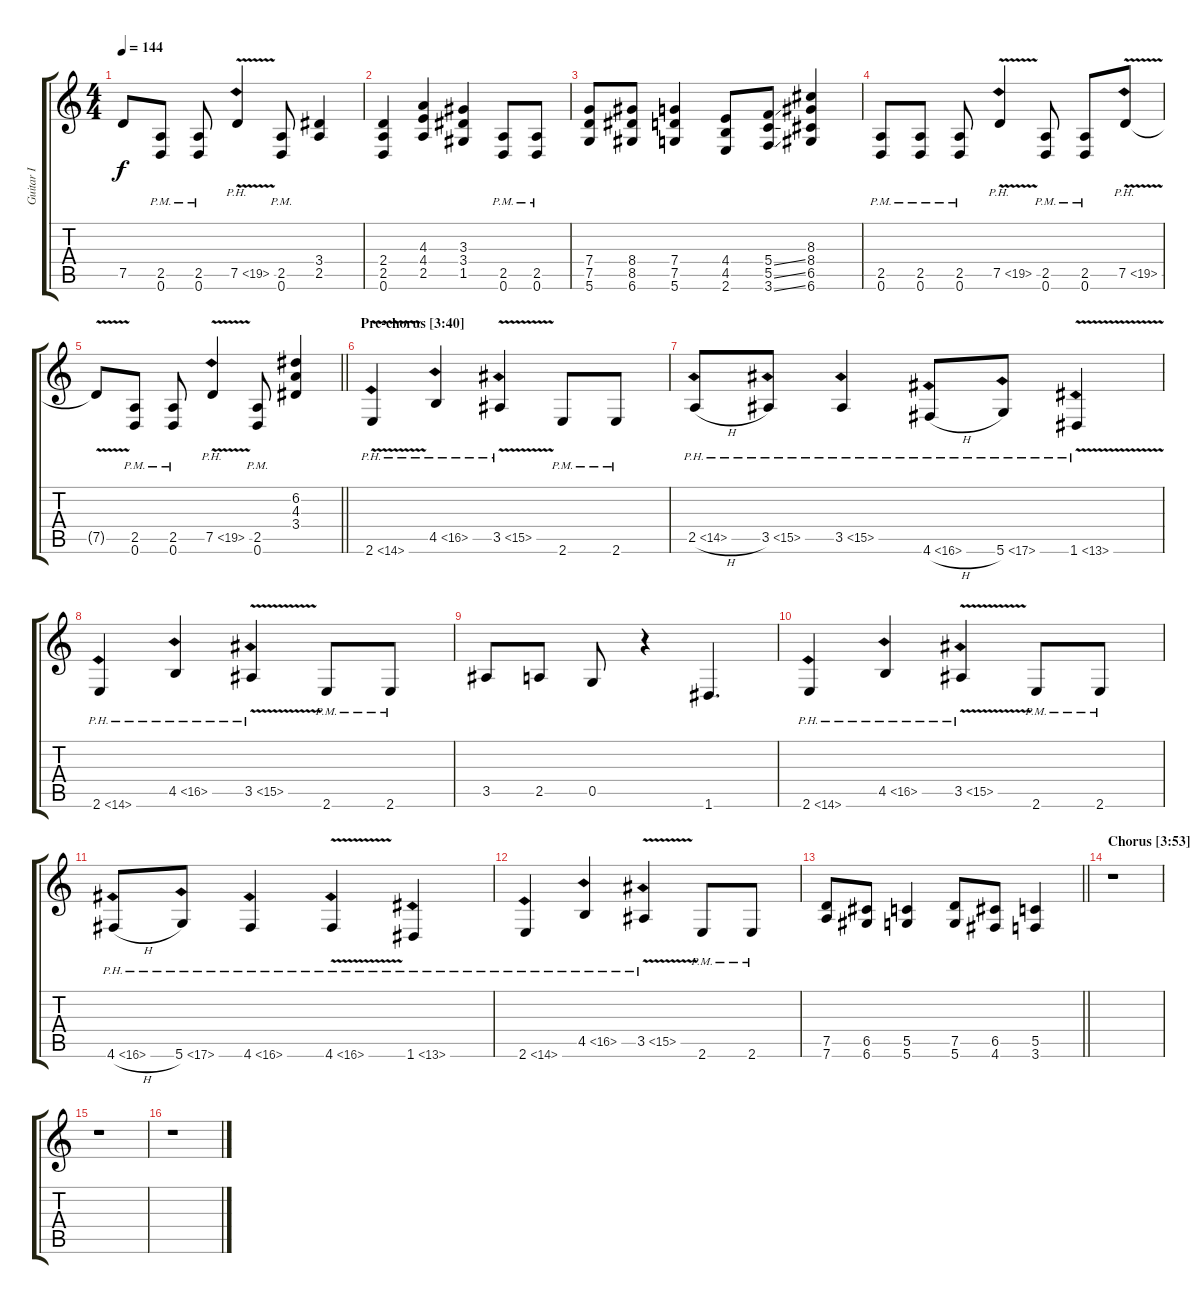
\track ("Guitar I" "Guitar I") {instrument overdrivenguitar}
\staff {score tabs}
\tuning (D4 A3 F3 C3 G2 D2) {hide}
\ts (4 4)
\tempo 144
\clef g2
\ks c
7.5{t}.8{dy f} (2.5{pm} 0.6{pm}).8 (2.5{pm} 0.6{pm}).8 7.5{ph 12 v}.4 (2.5{pm} 0.6{pm}).8 (3.4 2.5).4 |
(2.4 2.5 0.6).4 (4.3 4.4 2.5).4 (3.3 3.4 1.5).4 (2.5{pm} 0.6{pm}).8 (2.5{pm} 0.6{pm}).8 |
(7.4 7.5 5.6).8 (8.4 8.5 6.6).8 (7.4 7.5 5.6).4 (4.4 4.5 2.6).8 (5.4{ss} 5.5{ss} 3.6{ss}).8 (8.3 8.4 6.5 6.6).4 |
(2.5{pm} 0.6{pm}).8 (2.5{pm} 0.6{pm}).8 (2.5{pm} 0.6{pm}).8 7.5{ph 12 v}.4 (2.5{pm} 0.6{pm}).8 (2.5{pm} 0.6{pm}).8 7.5{ph 12 v}.8 |
\barLineRight lightlight
7.5{t}.8 (2.5{pm} 0.6{pm}).8 (2.5{pm} 0.6{pm}).8 7.5{ph 12 v}.4 (2.5{pm} 0.6{pm}).8 (6.2 4.3 3.4).4 |
\section ("" "Pre-chorus [3:40]")
2.6{ph 12 v}.4 4.5{ph 12}.4 3.5{ph 12 v}.4 2.6{pm}.8 2.6{pm}.8 |
2.5{ph 12 h}.8 3.5{ph 12}.8 3.5{ph 12}.4 4.6{ph 12 h}.8 5.6{ph 12}.8 1.6{ph 12 v}.4 |
2.6{ph 12}.4 4.5{ph 12}.4 3.5{ph 12 v}.4 2.6{pm}.8 2.6{pm}.8 |
3.5.8 2.5.8 0.5.8 r.4 1.6.4{d} |
2.6{ph 12}.4 4.5{ph 12}.4 3.5{ph 12 v}.4 2.6{pm}.8 2.6{pm}.8 |
4.6{ph 12 h}.8 5.6{ph 12}.8 4.6{ph 12}.4 4.6{ph 12 v}.4 1.6{ph 12}.4 |
2.6{ph 12}.4 4.5{ph 12}.4 3.5{ph 12 v}.4 2.6{pm}.8 2.6{pm}.8 |
\barLineRight lightlight
(7.5 7.6).8 (6.5 6.6).8 (5.5 5.6).4 (7.5 5.6).8 (6.5 4.6).8 (5.5 3.6).4 |
\section ("" "Chorus [3:53]")
r.1 |
r.1 |
r.1
